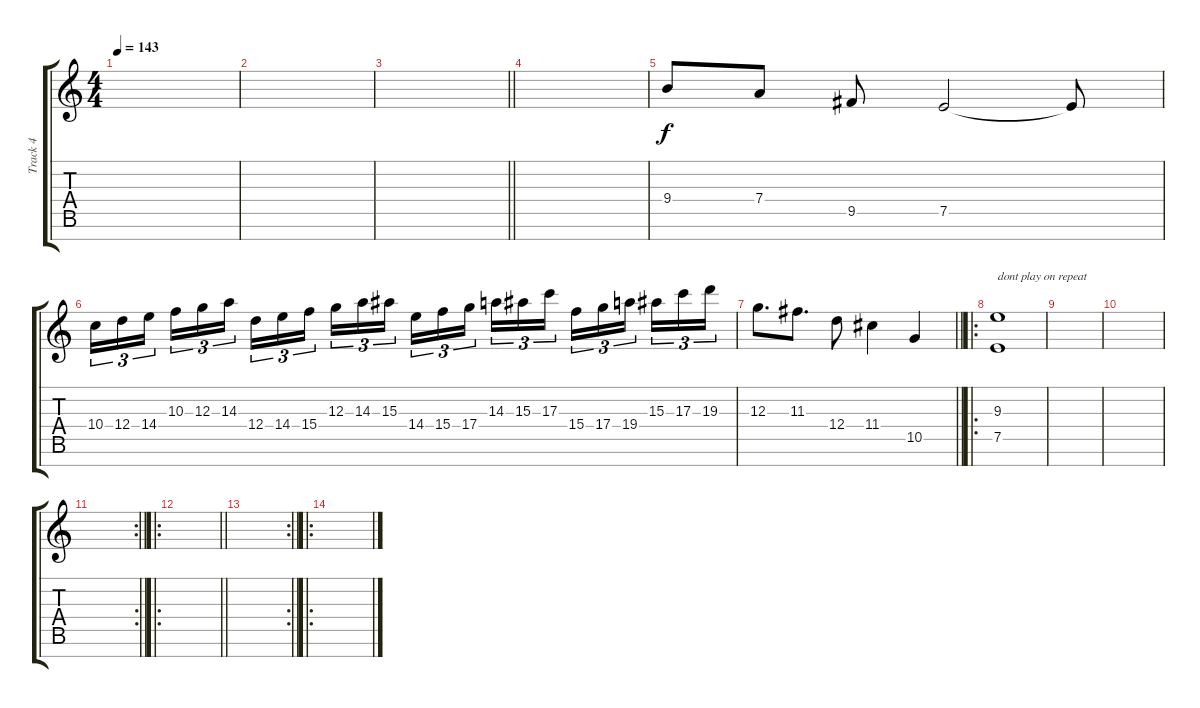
\track ("Track 4" "Track 4") {instrument distortionguitar}
\staff {score tabs}
\tuning (E4 B3 G3 D3 A2 E2 B1) {hide}
\ts (4 4)
\tempo 143
\clef g2
\ks c
|
|
\barLineRight lightlight
|
|
9.4.8 7.4.8 9.5.8 7.5.2 7.5{t}.8 |
10.4.16{tu (3 2)} 12.4.16{tu (3 2)} 14.4.16{tu (3 2) beam splitsecondary} 10.3.16{tu (3 2)} 12.3.16{tu (3 2)} 14.3.16{tu (3 2)} 12.4.16{tu (3 2)} 14.4.16{tu (3 2)} 15.4.16{tu (3 2) beam splitsecondary} 12.3.16{tu (3 2)} 14.3.16{tu (3 2)} 15.3.16{tu (3 2)} 14.4.16{tu (3 2)} 15.4.16{tu (3 2)} 17.4.16{tu (3 2) beam splitsecondary} 14.3.16{tu (3 2)} 15.3.16{tu (3 2)} 17.3.16{tu (3 2)} 15.4.16{tu (3 2)} 17.4.16{tu (3 2)} 19.4.16{tu (3 2) beam splitsecondary} 15.3.16{tu (3 2)} 17.3.16{tu (3 2)} 19.3.16{tu (3 2)} |
\barLineRight lightlight
12.3.8{d} 11.3.8{d} 12.4.8 11.4.4 10.5.4 |
\ro
\section ("" "")
(9.3 7.5).1{txt "dont play on repeat"} |
|
|
\rc 2
\barLineRight lightlight
|
\ro
\section ("" "")
\barLineRight lightlight
|
\rc 2
\barLineRight lightlight
|
\ro
\section ("" "")
